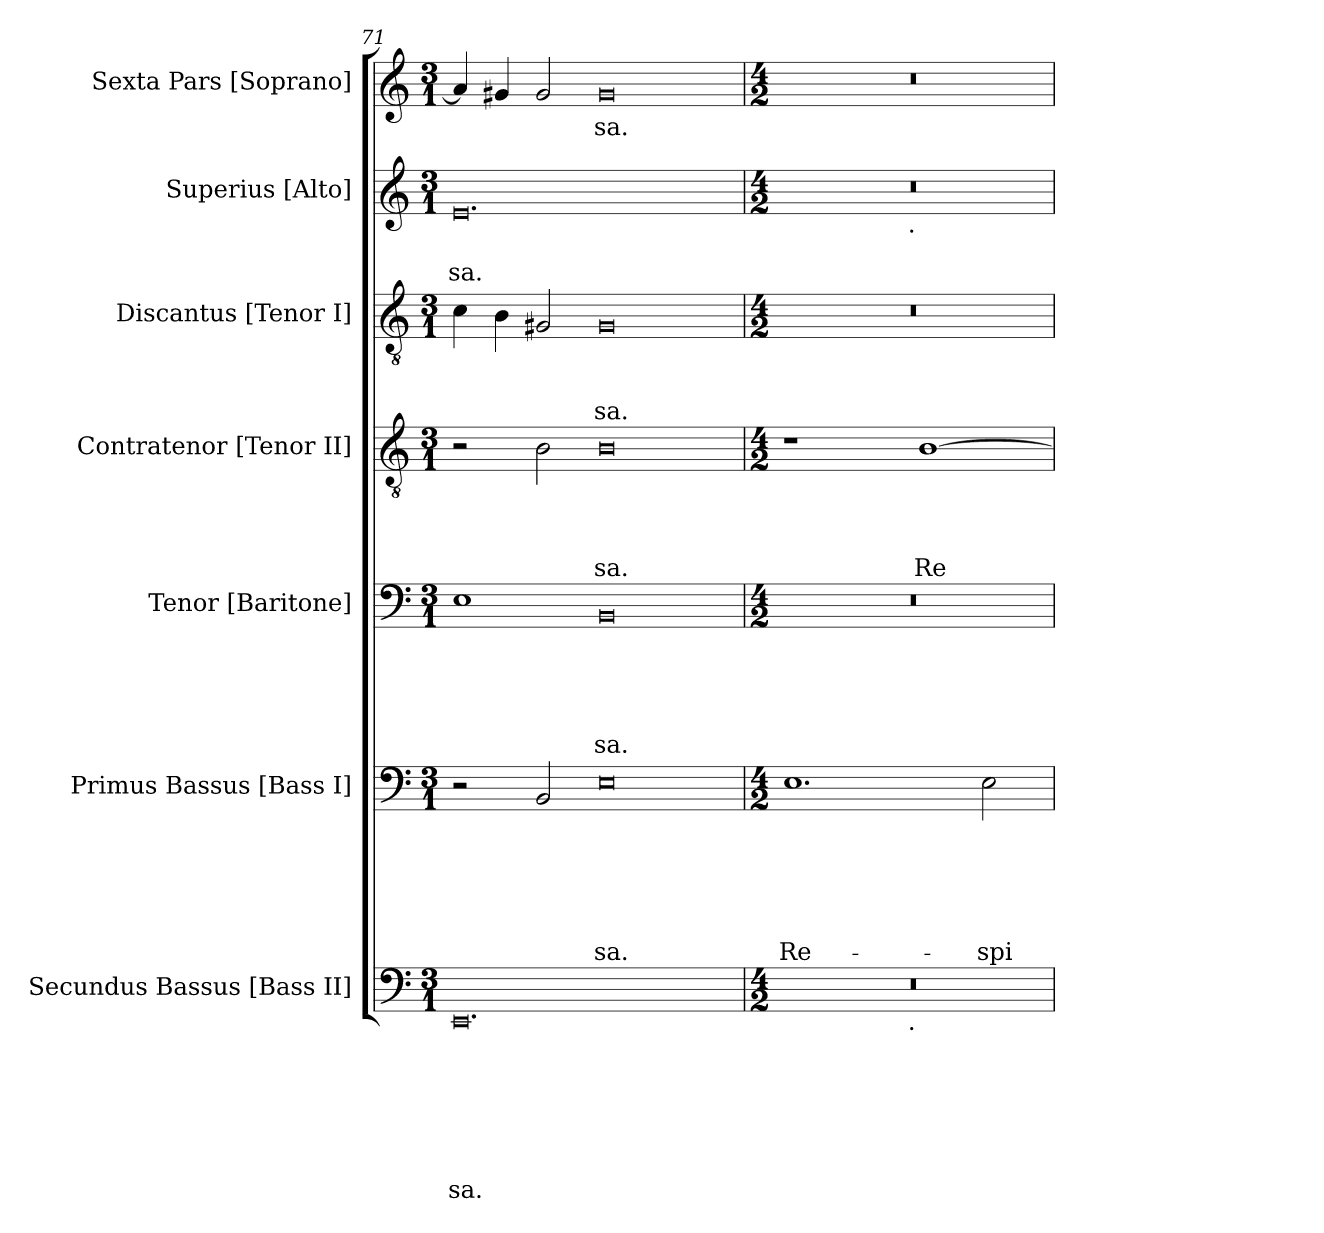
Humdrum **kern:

**kern	**text	**text	**text	**text	**text	**text	**text	**kern	**text	**text	**text	**text	**text	**text	**kern	**text	**text	**text	**text	**text	**kern	**text	**text	**text	**text	**kern	**text	**text	**text	**kern	**text	**text	**kern	**text
*part7	*part7	*part7	*part7	*part7	*part7	*part7	*part7	*part6	*part6	*part6	*part6	*part6	*part6	*part6	*part5	*part5	*part5	*part5	*part5	*part5	*part4	*part4	*part4	*part4	*part4	*part3	*part3	*part3	*part3	*part2	*part2	*part2	*part1	*part1
*staff7	*staff7	*staff7	*staff7	*staff7	*staff7	*staff7	*staff7	*staff6	*staff6	*staff6	*staff6	*staff6	*staff6	*staff6	*staff5	*staff5	*staff5	*staff5	*staff5	*staff5	*staff4	*staff4	*staff4	*staff4	*staff4	*staff3	*staff3	*staff3	*staff3	*staff2	*staff2	*staff2	*staff1	*staff1
*I"Secundus Bassus [Bass II]	*	*	*	*	*	*	*	*I"Primus Bassus [Bass I]	*	*	*	*	*	*	*I"Tenor [Baritone]	*	*	*	*	*	*I"Contratenor [Tenor II]	*	*	*	*	*I"Discantus [Tenor I]	*	*	*	*I"Superius [Alto]	*	*	*I"Sexta Pars [Soprano]	*
*I'B II	*	*	*	*	*	*	*	*I'B I	*	*	*	*	*	*	*I'Bar	*	*	*	*	*	*I'T II	*	*	*	*	*I'T I	*	*	*	*I'A	*	*	*I'S	*
*clefF4	*	*	*	*	*	*	*	*clefF4	*	*	*	*	*	*	*clefF4	*	*	*	*	*	*clefGv2	*	*	*	*	*clefGv2	*	*	*	*clefG2	*	*	*clefG2	*
*k[]	*	*	*	*	*	*	*	*k[]	*	*	*	*	*	*	*k[]	*	*	*	*	*	*k[]	*	*	*	*	*k[]	*	*	*	*k[]	*	*	*k[]	*
*C:	*	*	*	*	*	*	*	*C:	*	*	*	*	*	*	*C:	*	*	*	*	*	*C:	*	*	*	*	*C:	*	*	*	*C:	*	*	*C:	*
*M3/1	*	*	*	*	*	*	*	*M3/1	*	*	*	*	*	*	*M3/1	*	*	*	*	*	*M3/1	*	*	*	*	*M3/1	*	*	*	*M3/1	*	*	*M3/1	*
=71	=71	=71	=71	=71	=71	=71	=71	=71	=71	=71	=71	=71	=71	=71	=71	=71	=71	=71	=71	=71	=71	=71	=71	=71	=71	=71	=71	=71	=71	=71	=71	=71	=71	=71
!	!	!	!	!	!	!	!LO:LY:b:rj	!	!	!	!	!	!	!	!	!	!	!	!	!	!	!	!	!	!	!	!	!	!	!	!	!LO:LY:b	!	!
0.EE	.	.	.	.	.	.	-sa.	2r	.	.	.	.	.	.	1E	.	.	.	.	.	2r	.	.	.	.	4c\	.	.	.	0.e	.	-sa.	4a/]	.
.	.	.	.	.	.	.	.	.	.	.	.	.	.	.	.	.	.	.	.	.	.	.	.	.	.	4B\	.	.	.	.	.	.	4g#X/	.
.	.	.	.	.	.	.	.	2BB/	.	.	.	.	.	.	.	.	.	.	.	.	2B\	.	.	.	.	2G#X/	.	.	.	.	.	.	2g#/	.
!	!	!	!	!	!	!	!	!	!	!	!	!	!	!LO:LY:b	!	!	!	!	!	!LO:LY:b	!	!	!	!	!LO:LY:b	!	!	!	!LO:LY:b	!	!	!	!	!LO:LY:b
.	.	.	.	.	.	.	.	0E	.	.	.	.	.	-sa.	0BB	.	.	.	.	-sa.	0B	.	.	.	-sa.	0G#	.	.	-sa.	.	.	.	0g#	-sa.
!!LO:PB:g=z
=72	=72	=72	=72	=72	=72	=72	=72	=72	=72	=72	=72	=72	=72	=72	=72	=72	=72	=72	=72	=72	=72	=72	=72	=72	=72	=72	=72	=72	=72	=72	=72	=72	=72	=72
*M4/2	*	*	*	*	*	*	*	*M4/2	*	*	*	*	*	*	*M4/2	*	*	*	*	*	*M4/2	*	*	*	*	*M4/2	*	*	*	*M4/2	*	*	*M4/2	*
!	!	!	!	!	!	!	!	!	!	!	!	!	!	!LO:LY:b	!	!	!	!	!	!	!	!	!	!	!	!	!	!	!	!	!	!	!	!
*^	*	*	*	*	*	*	*	*	*	*	*	*	*	*	*	*	*	*	*	*	*	*	*	*	*	*	*	*	*	*^	*	*	*	*
0r	2ryy	.	.	.	.	.	.	.	1.E	.	.	.	.	.	Re-	0r	.	.	.	.	.	1r	.	.	.	.	0r	.	.	.	0r	2ryy	.	.	0r	.
.	4...ryy	.	.	.	.	.	.	.	.	.	.	.	.	.	.	.	.	.	.	.	.	.	.	.	.	.	.	.	.	.	.	4...ryy	.	.	.	.
!	!	!	!	!	!	!	!	!	!	!	!	!	!	!	!	!	!	!	!	!	!	!	!	!	!	!	!	!	!	!	!	!LO:TX:b:t=.	!	!	!	!
!	!LO:TX:b:t=.	!	!	!	!	!	!	!	!	!	!	!	!	!	!	!	!	!	!	!	!	!	!	!	!	!	!	!	!	!	!	!	!	!	!	!
.	1ryy	.	.	.	.	.	.	.	.	.	.	.	.	.	.	.	.	.	.	.	.	.	.	.	.	.	.	.	.	.	.	1ryy	.	.	.	.
!	!	!	!	!	!	!	!	!	!	!	!	!	!	!	!	!	!	!	!	!	!	!	!	!	!	!LO:LY:b	!	!	!	!	!	!	!	!	!	!
.	.	.	.	.	.	.	.	.	.	.	.	.	.	.	.	.	.	.	.	.	.	[>1B	.	.	.	Re-	.	.	.	.	.	.	.	.	.	.
!	!	!	!	!	!	!	!	!	!	!	!	!	!	!	!LO:LY:b	!	!	!	!	!	!	!	!	!	!	!	!	!	!	!	!	!	!	!	!	!
.	.	.	.	.	.	.	.	.	2E\	.	.	.	.	.	-spi-	.	.	.	.	.	.	.	.	.	.	.	.	.	.	.	.	.	.	.	.	.
.	32ryy	.	.	.	.	.	.	.	.	.	.	.	.	.	.	.	.	.	.	.	.	.	.	.	.	.	.	.	.	.	.	32ryy	.	.	.	.
*v	*v	*	*	*	*	*	*	*	*	*	*	*	*	*	*	*	*	*	*	*	*	*	*	*	*	*	*	*	*	*	*v	*v	*	*	*	*
=	=	=	=	=	=	=	=	=	=	=	=	=	=	=	=	=	=	=	=	=	=	=	=	=	=	=	=	=	=	=	=	=	=	=
*-	*-	*-	*-	*-	*-	*-	*-	*-	*-	*-	*-	*-	*-	*-	*-	*-	*-	*-	*-	*-	*-	*-	*-	*-	*-	*-	*-	*-	*-	*-	*-	*-	*-	*-
